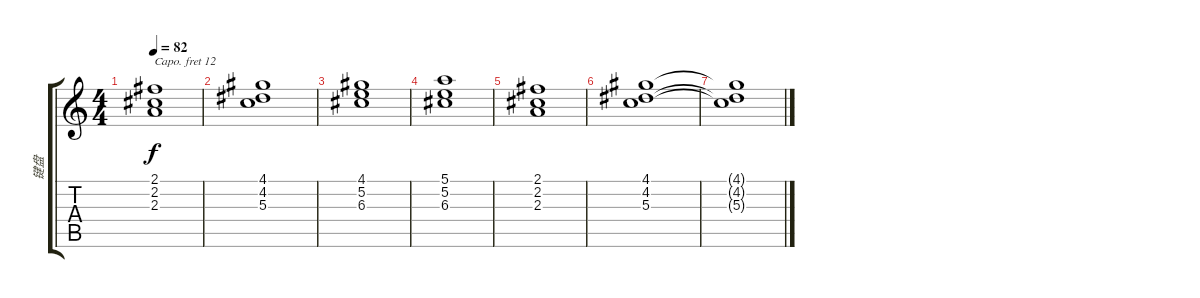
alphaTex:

\track ("键盘" "键盘") {instrument pad2warm}
\staff {score tabs}
\capo 12
\tuning (E4 B3 G3 D3 A2 E2) {hide}
\ts (4 4)
\tempo 82
\clef g2
\ks c
(2.1 2.2 2.3).1{dy f} |
(4.1 4.2 5.3).1 |
(4.1 5.2 6.3).1 |
(5.1 5.2 6.3).1 |
(2.1 2.2 2.3).1 |
(4.1 4.2 5.3).1 |
(4.1{t} 4.2{t} 5.3{t}).1{txt ""}
